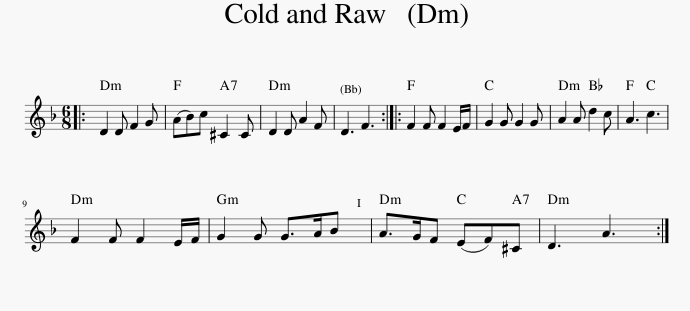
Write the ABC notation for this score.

X:1
L:1/8
M:6/8
I:linebreak $
K:Dmin
V:1 treble
V:1
|: D2 D F2 G | (AB)c ^C2 C | D2 D A2 F | D3 F3 :: F2 F F2 E/F/ | %5
 G2 G G2 G | A2 A d2 c | A3 c3 |$ F2 F F2 E/F/ | G2 G G>AB | %10
 A>GF (EF)^C | D3 A3 :| %12
